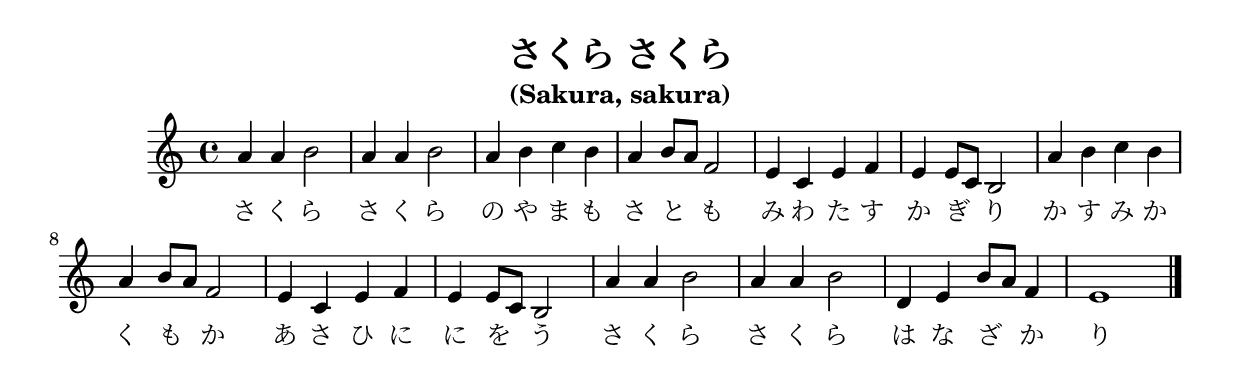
%% sakura-sakura.ly

\version "2.11.61"


\header {
  title = "さくら さくら"
  subtitle = "(Sakura, sakura)"
}


\score {
  
  <<
    \relative c'' {
      %% Beams are melismata, no autobeams.
      \set Staff.autoBeaming = ##f

      | a4 a b2 | a4 a b2
      | a4 b c b | a4 b8[ a] f2
      | e4 c e f | e4 e8[ c] b2
      | a'4 b c b | a4 b8[ a] f2
      | e4 c e f | e4 e8[ c] b2
      | a'4 a b2 | a4 a b2
      | d,4 e b'8[ a] f4 | e1 \bar "|."
    }
    \addlyrics {


      %{

      Try the following if the default font doesn't work for you,
      run

      lilypond -dshow-available-fonts blabla

      this will show all fonts available to LilyPond, substitute
      FAMILY-NAME below and uncomment
      
      %}
      %% \override Lyrics . LyricText #'font-name = #"FAMILY-NAME"
      
      さ く ら さ く ら
      の や ま も さ と も
      み わ た す か ぎ り
      か す み か く も か
      あ さ ひ に に を う
      さ く ら さ く ら
      は な ざ か り
    }
  >>
  \layout { }
  
  \midi {
    \context {
      \Score
      tempoWholesPerMinute = #(ly:make-moment 120 4)
      }
    }


  }

%%% Local Variables:
%%% coding: utf-8
%%% End:
